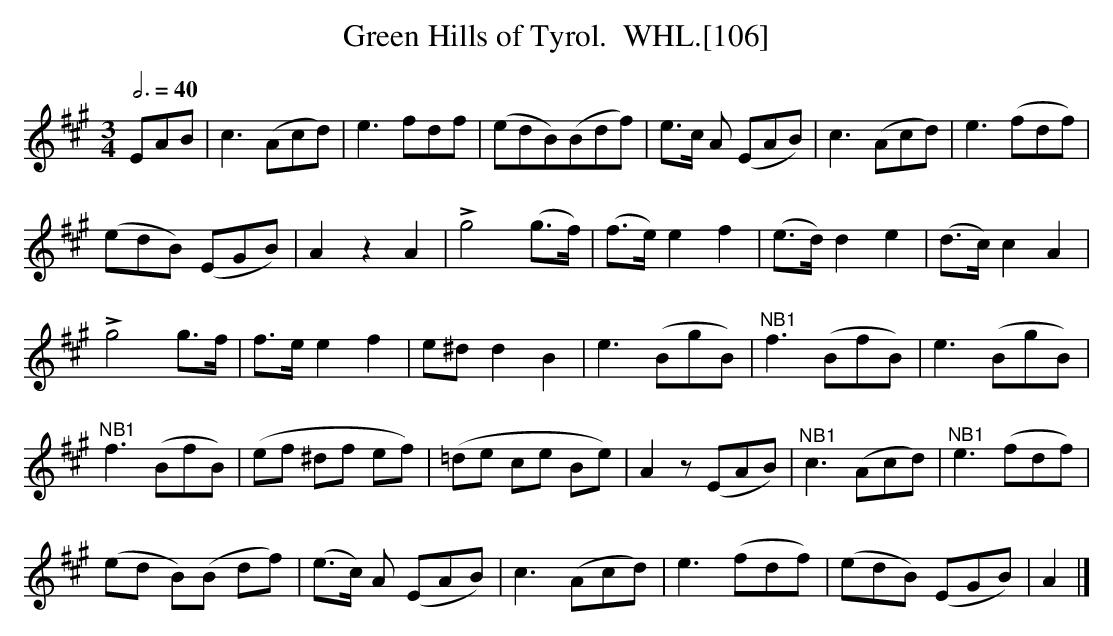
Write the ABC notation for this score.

X:1
T:Green Hills of Tyrol.  WHL.[106]
M:3/4
L:1/8
Q:3/4=40
K:A
EAB|c3 (Acd)|e3 fdf|(edB)(Bdf)|e>c A (EAB)|c3 (Acd)|e3 (fdf)|
(edB) (EGB)|A2z2A2 |!>!g4 (g>f)|(f>e) e2f2|(e>d) d2e2|(d>c) c2A2|
!>!g4 g>f|f>e e2f2|e^d d2B2|e3 (BgB)|"^NB1"f3 (BfB)|e3 (BgB)|
"^NB1"f3 (BfB)|(ef ^df ef)|(=de ce Be)|A2z (EAB)|"^NB1"c3 (Acd)|"^NB1" e3 (fdf)|
(ed B)(B df)|(e>c) A (EAB)|c3 (Acd)|e3 (fdf)|(edB) (EGB)| A2|]
